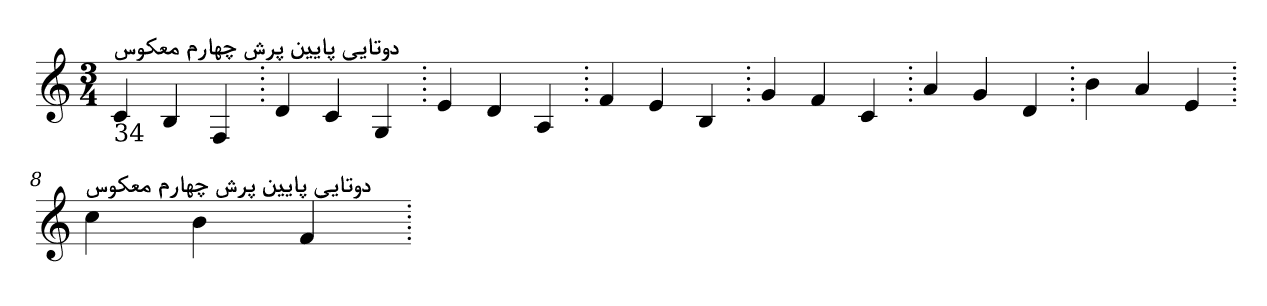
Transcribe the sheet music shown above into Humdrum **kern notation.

**kern
*part1
*staff1
!!LO:LB:g=z
*clefG2
*k[]
*C:
*M3/4
=1
!LO:TX:b:t=34
!LO:TX:a:t=دوتایی پایین پرش چهارم معکوس
4ci/
4Bi/
4Fi/
=2.
*k[]
*C:
4di/
4ci/
4Gi/
=3.
*k[]
*C:
4ei/
4di/
4Ai/
!!LO:LB:g=z
=4.
*k[]
*C:
4fi/
4ei/
4Bi/
=5.
*k[]
*C:
4gi/
4fi/
4ci/
=6.
*k[]
*C:
4ai/
4gi/
4di/
=7.
*k[]
*C:
4bi\
4ai/
4ei/
!!LO:LB:g=z
=8.
*k[]
*C:
!LO:TX:a:t=دوتایی پایین پرش چهارم معکوس
4cci\
4bi\
4fi/
=.
*-
